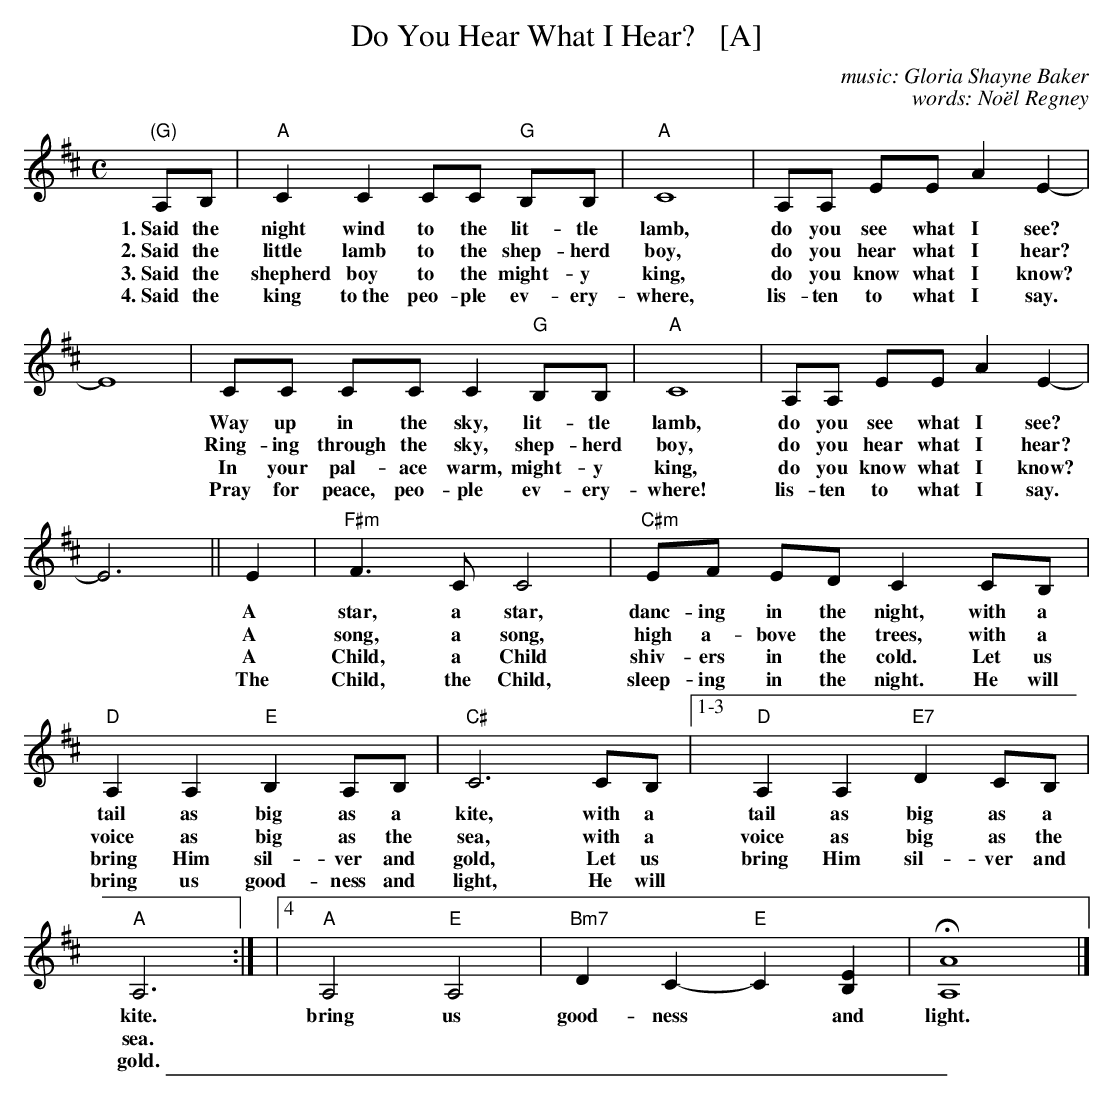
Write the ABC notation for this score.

X:1
T: Do You Hear What I Hear?   [A]
C: music: Gloria Shayne Baker
C: words: No\"el Regney
M: C
L: 1/8
K: Amix
"(G)"A,B, | "A"C2 C2 CC "G"B,B, | "A"C8 | A,A, EE A2 E2- | E8 |
w: 1.~Said the night wind to the lit-tle lamb, do you see what I see?*
w: 2.~Said the little lamb to the shep-herd boy, do you hear what I hear?*
w: 3.~Said the shepherd boy to the might-y king, do you know what I know?
w: 4.~Said the king to~the peo-ple ev-ery-where, lis-ten to what I say.
CC CC C2 "G"B,B, | "A"C8 | A,A, EE A2 E2- | E6 ||
w: Way up in the sky, lit-tle lamb, do you see what I see?
w: Ring-ing through the sky, shep-herd boy, do you hear what I hear?*
w: In your pal-ace warm, might-y king, do you know what I know?*
w: Pray for peace, peo-ple ev-ery-where!  lis-ten to what I say.
E2 | "F#m"F3 C C4 | "C#m"EF ED C2 CB, | "D"A,2 A,2 "E"B,2 A,B, | "C#"C6 CB, |[1-3 "D"A,2 A,2 "E7"D2 CB, | "A"A,6 :|
w: A star, a star, danc-ing in the night, with a tail as big as a kite, with a tail as big as a kite.
w: A song, a song, high a-bove the trees, with a voice as big as the sea, with a voice as big as the sea.
w: A Child, a Child shiv-ers in the cold. Let us bring Him sil-ver and gold, Let us bring Him sil-ver and gold.
w: The Child, the Child, sleep-ing in the night. He will bring us good-ness and light, He will
|[4 "A"A,4 "E"A,4 | "Bm7"D2 C2- "E"C2 [E2B,2] | H[A8A,8] |]
w: bring us good-ness* and light.
